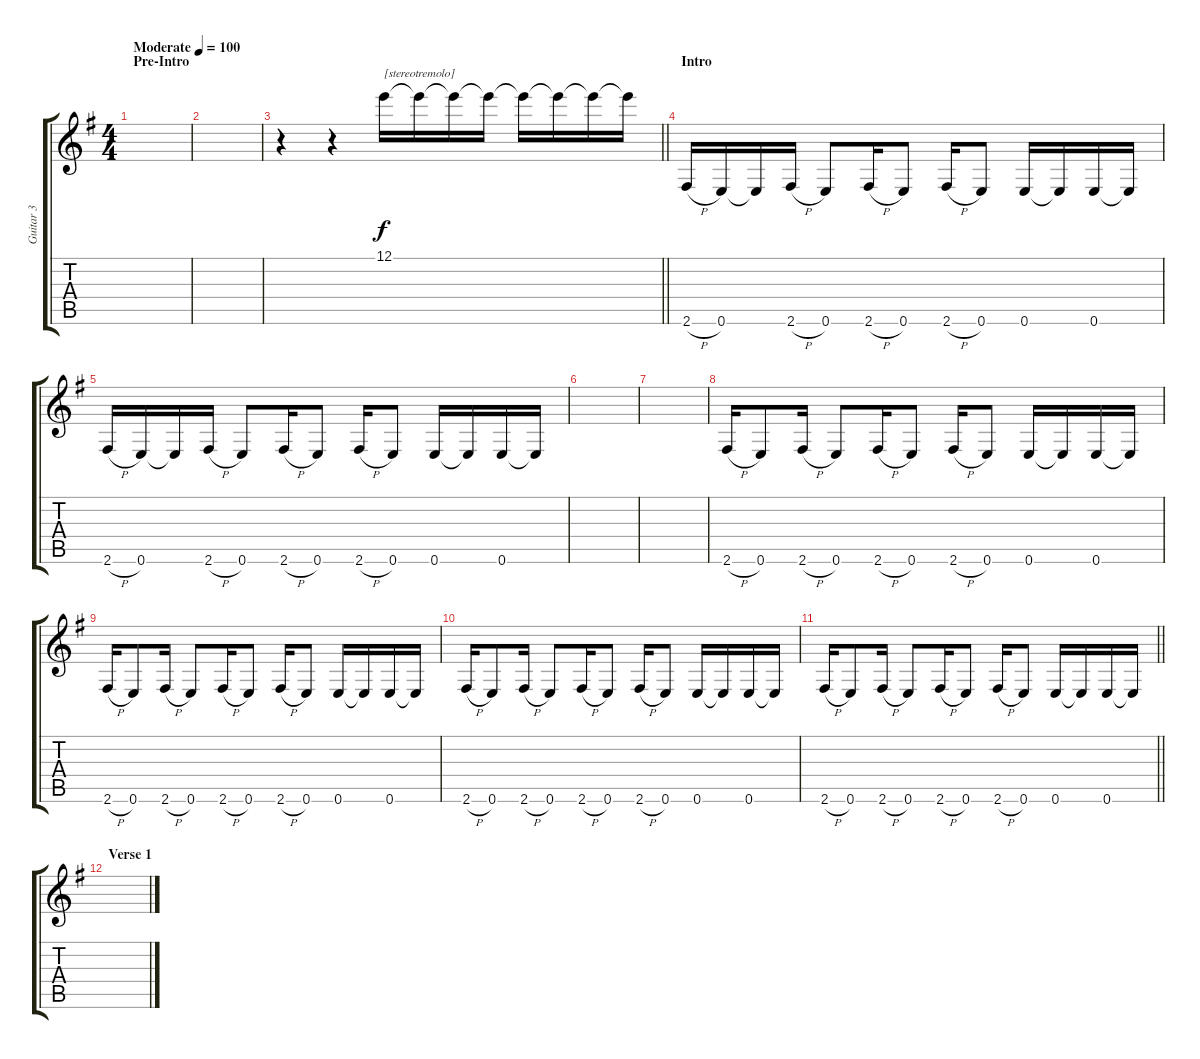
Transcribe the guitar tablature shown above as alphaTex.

\track ("Guitar 3" "Guitar 3") {instrument distortionguitar}
\staff {score tabs}
\tuning (E4 B3 G3 D3 A2 E2) {hide}
\ts (4 4)
\section ("" "Pre-Intro")
\tempo (100 "Moderate")
\clef g2
\ks eminor
|
|
\barLineRight lightlight
r.4 r.4 12.1.16{txt "[stereotremolo]" volume 8 balance 13} 12.1{t}.16{balance 3} 12.1{t}.16{balance 13} 12.1{t}.16{balance 3} 12.1{t}.16{balance 13} 12.1{t}.16{balance 3} 12.1{t}.16{balance 13} 12.1{t}.16{balance 3} |
\section ("" "Intro")
2.6{h}.16{volume 3 balance 8} 0.6.16 0.6{t}.16 2.6{h}.16 0.6.8 2.6{h}.16 0.6.8 2.6{h}.16 0.6.8 0.6.16 0.6{t}.16 0.6.16 0.6{t}.16 |
2.6{h}.16 0.6.16 0.6{t}.16 2.6{h}.16 0.6.8 2.6{h}.16 0.6.8 2.6{h}.16 0.6.8 0.6.16 0.6{t}.16 0.6.16 0.6{t}.16 |
|
|
2.6{h}.16 0.6.8 2.6{h}.16 0.6.8 2.6{h}.16 0.6.8 2.6{h}.16 0.6.8 0.6.16 0.6{t}.16 0.6.16 0.6{t}.16 |
2.6{h}.16 0.6.8 2.6{h}.16 0.6.8 2.6{h}.16 0.6.8 2.6{h}.16 0.6.8 0.6.16 0.6{t}.16 0.6.16 0.6{t}.16 |
2.6{h}.16 0.6.8 2.6{h}.16 0.6.8 2.6{h}.16 0.6.8 2.6{h}.16 0.6.8 0.6.16 0.6{t}.16 0.6.16 0.6{t}.16 |
\barLineRight lightlight
2.6{h}.16 0.6.8 2.6{h}.16 0.6.8 2.6{h}.16 0.6.8 2.6{h}.16 0.6.8 0.6.16 0.6{t}.16 0.6.16 0.6{t}.16 |
\section ("" "Verse 1")
